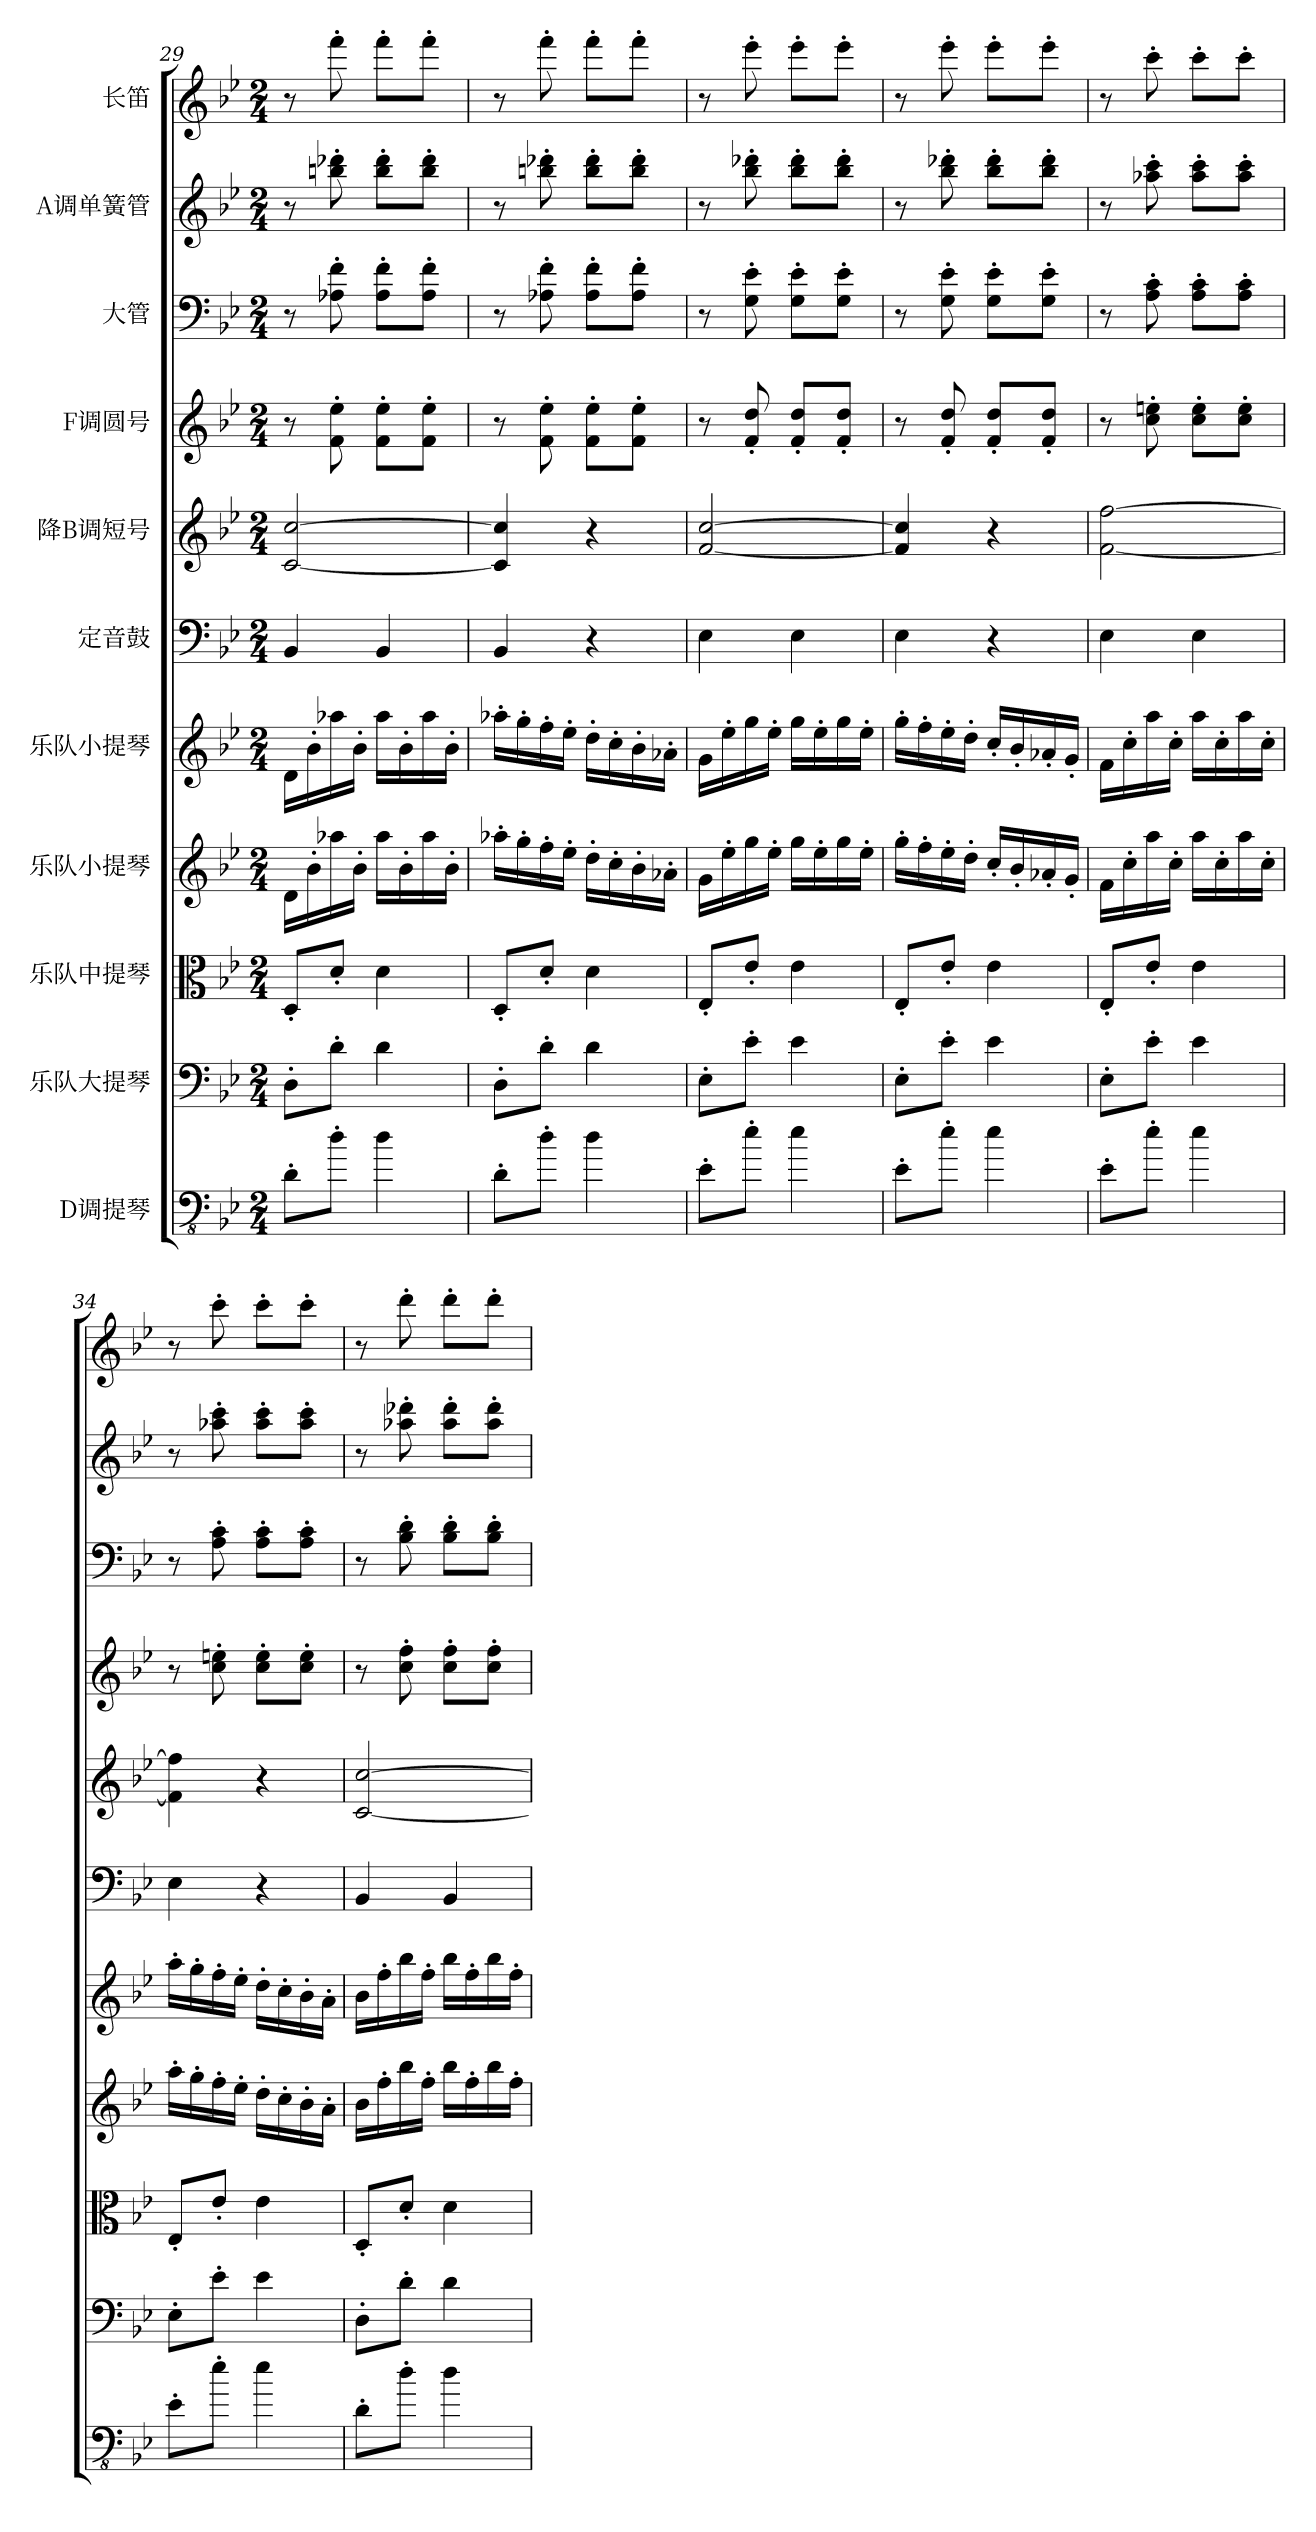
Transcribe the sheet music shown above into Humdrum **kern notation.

**kern	**kern	**kern	**kern	**kern	**kern	**kern	**kern	**kern	**kern	**kern
*part11	*part10	*part9	*part8	*part7	*part6	*part5	*part4	*part3	*part2	*part1
*staff11	*staff10	*staff9	*staff8	*staff7	*staff6	*staff5	*staff4	*staff3	*staff2	*staff1
*I"D调提琴	*I"乐队大提琴	*I"乐队中提琴	*I"乐队小提琴	*I"乐队小提琴	*I"定音鼓	*I"降B调短号	*I"F调圆号	*I"大管	*I"A调单簧管	*I"长笛
!!LO:PB:g=z
*clefFv4	*clefF4	*clefC3	*clefG2	*clefG2	*clefF4	*clefG2	*clefG2	*clefF4	*clefG2	*clefG2
*ITrd7c12	*	*	*	*	*	*ITrd1c2	*ITrd4c7	*	*ITrd2c3	*
*k[b-e-]	*k[b-e-]	*k[b-e-]	*k[b-e-]	*k[b-e-]	*k[b-e-]	*k[b-e-a-d-]	*k[b-e-a-]	*k[b-e-]	*k[f#]	*k[b-e-]
*M2/4	*M2/4	*M2/4	*M2/4	*M2/4	*M2/4	*M2/4	*M2/4	*M2/4	*M2/4	*M2/4
=29	=29	=29	=29	=29	=29	=29	=29	=29	=29	=29
8DD'\L	8D'\L	8D'/L	16d\LL	16d\LL	4BB-/	[2B-/ [2b-/	8r	8r	8r	8r
.	.	.	16b-'\	16b-'\	.	.	.	.	.	.
8D'\J	8d'\J	8d'/J	16aa-X\	16aa-X\	.	.	8B-\' 8a-\'	8A-X\' 8f\'	8gg#X\' 8bb-X\'	8fff'\
.	.	.	16b-'\JJ	16b-'\JJ	.	.	.	.	.	.
4D\	4d\	4d\	16aa-\LL	16aa-\LL	4BB-/	.	8B-\' 8a-\'L	8A-\' 8f\'L	8gg#\' 8bb-\'L	8fff'\L
.	.	.	16b-'\	16b-'\	.	.	.	.	.	.
.	.	.	16aa-\	16aa-\	.	.	8B-\' 8a-\'J	8A-\' 8f\'J	8gg#\' 8bb-\'J	8fff'\J
.	.	.	16b-'\JJ	16b-'\JJ	.	.	.	.	.	.
=30	=30	=30	=30	=30	=30	=30	=30	=30	=30	=30
8DD'\L	8D'\L	8D'/L	16aa-X'\LL	16aa-X'\LL	4BB-/	4B-/] 4b-/]	8r	8r	8r	8r
.	.	.	16gg'\	16gg'\	.	.	.	.	.	.
8D'\J	8d'\J	8d'/J	16ff'\	16ff'\	.	.	8B-\' 8a-\'	8A-X\' 8f\'	8gg#X\' 8bb-X\'	8fff'\
.	.	.	16ee-'\JJ	16ee-'\JJ	.	.	.	.	.	.
4D\	4d\	4d\	16dd'\LL	16dd'\LL	4r	4r	8B-\' 8a-\'L	8A-\' 8f\'L	8gg#\' 8bb-\'L	8fff'\L
.	.	.	16cc'\	16cc'\	.	.	.	.	.	.
.	.	.	16b-'\	16b-'\	.	.	8B-\' 8a-\'J	8A-\' 8f\'J	8gg#\' 8bb-\'J	8fff'\J
.	.	.	16a-X'\JJ	16a-X'\JJ	.	.	.	.	.	.
=31	=31	=31	=31	=31	=31	=31	=31	=31	=31	=31
8EE-'\L	8E-'\L	8E-'/L	16g\LL	16g\LL	4E-\	[2e-/ [2b-/	8r	8r	8r	8r
.	.	.	16ee-'\	16ee-'\	.	.	.	.	.	.
8E-'\J	8e-'\J	8e-'/J	16gg\	16gg\	.	.	8B-/' 8g/'	8G\' 8e-\'	8gg\' 8bb-X\'	8eee-'\
.	.	.	16ee-'\JJ	16ee-'\JJ	.	.	.	.	.	.
4E-\	4e-\	4e-\	16gg\LL	16gg\LL	4E-\	.	8B-/' 8g/'L	8G\' 8e-\'L	8gg\' 8bb-\'L	8eee-'\L
.	.	.	16ee-'\	16ee-'\	.	.	.	.	.	.
.	.	.	16gg\	16gg\	.	.	8B-/' 8g/'J	8G\' 8e-\'J	8gg\' 8bb-\'J	8eee-'\J
.	.	.	16ee-'\JJ	16ee-'\JJ	.	.	.	.	.	.
=32	=32	=32	=32	=32	=32	=32	=32	=32	=32	=32
8EE-'\L	8E-'\L	8E-'/L	16gg'\LL	16gg'\LL	4E-\	4e-/] 4b-/]	8r	8r	8r	8r
.	.	.	16ff'\	16ff'\	.	.	.	.	.	.
8E-'\J	8e-'\J	8e-'/J	16ee-'\	16ee-'\	.	.	8B-/' 8g/'	8G\' 8e-\'	8gg\' 8bb-X\'	8eee-'\
.	.	.	16dd'\JJ	16dd'\JJ	.	.	.	.	.	.
4E-\	4e-\	4e-\	16cc'/LL	16cc'/LL	4r	4r	8B-/' 8g/'L	8G\' 8e-\'L	8gg\' 8bb-\'L	8eee-'\L
.	.	.	16b-'/	16b-'/	.	.	.	.	.	.
.	.	.	16a-X'/	16a-X'/	.	.	8B-/' 8g/'J	8G\' 8e-\'J	8gg\' 8bb-\'J	8eee-'\J
.	.	.	16g'/JJ	16g'/JJ	.	.	.	.	.	.
!!LO:PB:g=z
=33	=33	=33	=33	=33	=33	=33	=33	=33	=33	=33
8EE-'\L	8E-'\L	8E-'/L	16f\LL	16f\LL	4E-\	[2e-\ [2ee-\	8r	8r	8r	8r
.	.	.	16cc'\	16cc'\	.	.	.	.	.	.
8E-'\J	8e-'\J	8e-'/J	16aa\	16aa\	.	.	8f\' 8an\'	8A\' 8c\'	8ffn\' 8aa\'	8ccc'\
.	.	.	16cc'\JJ	16cc'\JJ	.	.	.	.	.	.
4E-\	4e-\	4e-\	16aa\LL	16aa\LL	4E-\	.	8f\' 8a\'L	8A\' 8c\'L	8ff\' 8aa\'L	8ccc'\L
.	.	.	16cc'\	16cc'\	.	.	.	.	.	.
.	.	.	16aa\	16aa\	.	.	8f\' 8a\'J	8A\' 8c\'J	8ff\' 8aa\'J	8ccc'\J
.	.	.	16cc'\JJ	16cc'\JJ	.	.	.	.	.	.
=34	=34	=34	=34	=34	=34	=34	=34	=34	=34	=34
8EE-'\L	8E-'\L	8E-'/L	16aa'\LL	16aa'\LL	4E-\	4e-\] 4ee-\]	8r	8r	8r	8r
.	.	.	16gg'\	16gg'\	.	.	.	.	.	.
8E-'\J	8e-'\J	8e-'/J	16ff'\	16ff'\	.	.	8f\' 8an\'	8A\' 8c\'	8ffn\' 8aa\'	8ccc'\
.	.	.	16ee-'\JJ	16ee-'\JJ	.	.	.	.	.	.
4E-\	4e-\	4e-\	16dd'\LL	16dd'\LL	4r	4r	8f\' 8a\'L	8A\' 8c\'L	8ff\' 8aa\'L	8ccc'\L
.	.	.	16cc'\	16cc'\	.	.	.	.	.	.
.	.	.	16b-'\	16b-'\	.	.	8f\' 8a\'J	8A\' 8c\'J	8ff\' 8aa\'J	8ccc'\J
.	.	.	16a'\JJ	16a'\JJ	.	.	.	.	.	.
=35	=35	=35	=35	=35	=35	=35	=35	=35	=35	=35
8DD'\L	8D'\L	8D'/L	16b-\LL	16b-\LL	4BB-/	[2B-/ [2b-/	8r	8r	8r	8r
.	.	.	16ff'\	16ff'\	.	.	.	.	.	.
8D'\J	8d'\J	8d'/J	16bb-\	16bb-\	.	.	8f\' 8b-\'	8B-\' 8d\'	8ffn\' 8bb-X\'	8ddd'\
.	.	.	16ff'\JJ	16ff'\JJ	.	.	.	.	.	.
4D\	4d\	4d\	16bb-\LL	16bb-\LL	4BB-/	.	8f\' 8b-\'L	8B-\' 8d\'L	8ff\' 8bb-\'L	8ddd'\L
.	.	.	16ff'\	16ff'\	.	.	.	.	.	.
.	.	.	16bb-\	16bb-\	.	.	8f\' 8b-\'J	8B-\' 8d\'J	8ff\' 8bb-\'J	8ddd'\J
.	.	.	16ff'\JJ	16ff'\JJ	.	.	.	.	.	.
=	=	=	=	=	=	=	=	=	=	=
*-	*-	*-	*-	*-	*-	*-	*-	*-	*-	*-
